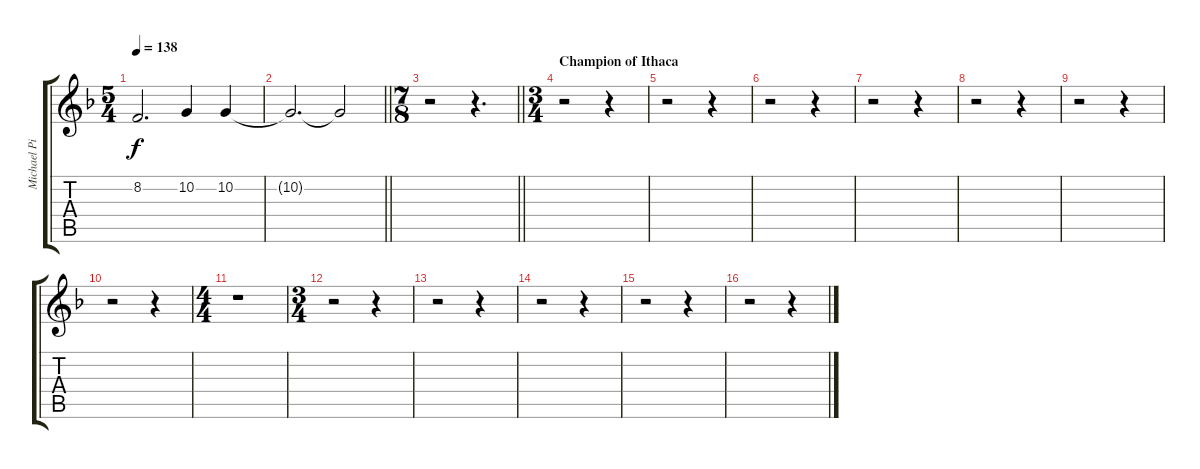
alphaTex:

\track ("Michael Pinnella (piano)" "Michael Pi") {instrument acousticgrandpiano}
\staff {score tabs}
\tuning (D4 A3 F3 C3 G2 D2) {hide}
\ts (5 4)
\tempo 138
\clef g2
\ks dminor
8.2{t}.2{d dy f} 10.2.4 10.2.4 |
\barLineRight lightlight
10.2{t}.2{d} 10.2{t}.2 |
\ts (7 8)
\barLineRight lightlight
r.2 r.4{d} |
\ts (3 4)
\section ("" "Champion of Ithaca")
r.2 r.4 |
r.2 r.4 |
r.2 r.4 |
r.2 r.4 |
r.2 r.4 |
r.2 r.4 |
r.2 r.4 |
\ts (4 4)
r.1 |
\ts (3 4)
r.2 r.4 |
r.2 r.4 |
r.2 r.4 |
r.2 r.4 |
r.2 r.4
